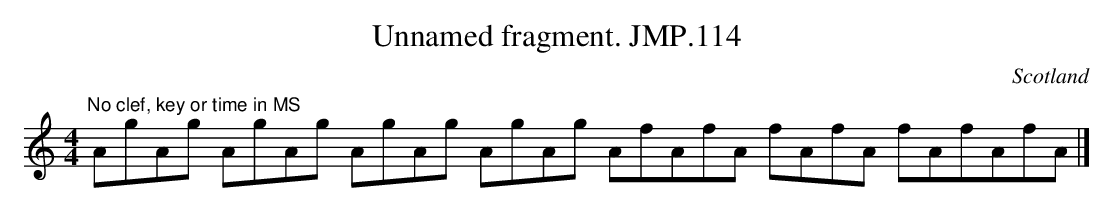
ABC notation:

X:1
T:Unnamed fragment. JMP.114
M:4/4
L:1/8
O:Scotland
K:C major
"No clef, key or time in MS"\
AgAg AgAg AgAg AgAg AfAfA fAfA fAfAfA|]
